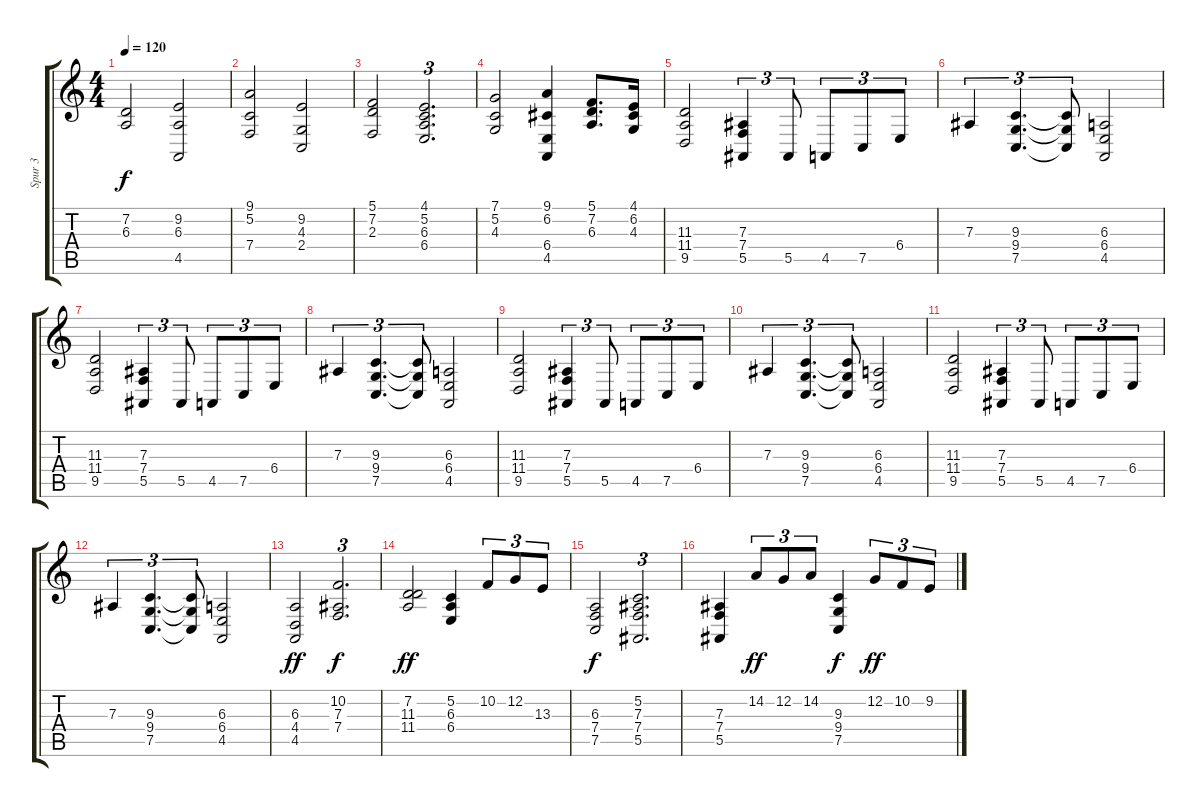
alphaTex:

\track ("Spur 3" "Spur 3") {instrument stringensemble1}
\staff {score tabs}
\tuning (C4 G3 Eb3 Bb2 F2 C2) {hide}
\ts (4 4)
\tempo 120
\clef g2
\ks c
(7.2 6.3).2{dy f volume 10} (9.2 6.3 4.5).2 |
(9.1 5.2 7.4).2 (9.2 4.3 2.4).2 |
(5.1 7.2 2.3).2 (4.1 5.2 6.3 6.4).2{d tu (3 2)} |
(7.1 5.2 4.3).2 (9.1 6.2 6.4 4.5).4 (5.1 7.2 6.3).8{d} (4.1 6.2 4.3).16 |
(11.3 11.4 9.5).2 (7.3 7.4 5.5).4{tu (3 2)} 5.5.8{tu (3 2)} 4.5.8{tu (3 2)} 7.5.8{tu (3 2)} 6.4.8{tu (3 2)} |
7.3.4{tu (3 2)} (9.3 9.4 7.5).4{d tu (3 2)} (9.3{t} 9.4{t} 7.5{t}).8{tu (3 2)} (6.3 6.4 4.5).2 |
(11.3 11.4 9.5).2 (7.3 7.4 5.5).4{tu (3 2)} 5.5.8{tu (3 2)} 4.5.8{tu (3 2)} 7.5.8{tu (3 2)} 6.4.8{tu (3 2)} |
7.3.4{tu (3 2)} (9.3 9.4 7.5).4{d tu (3 2)} (9.3{t} 9.4{t} 7.5{t}).8{tu (3 2)} (6.3 6.4 4.5).2 |
(11.3 11.4 9.5).2 (7.3 7.4 5.5).4{tu (3 2)} 5.5.8{tu (3 2)} 4.5.8{tu (3 2)} 7.5.8{tu (3 2)} 6.4.8{tu (3 2)} |
7.3.4{tu (3 2)} (9.3 9.4 7.5).4{d tu (3 2)} (9.3{t} 9.4{t} 7.5{t}).8{tu (3 2)} (6.3 6.4 4.5).2 |
(11.3 11.4 9.5).2 (7.3 7.4 5.5).4{tu (3 2)} 5.5.8{tu (3 2)} 4.5.8{tu (3 2)} 7.5.8{tu (3 2)} 6.4.8{tu (3 2)} |
7.3.4{tu (3 2)} (9.3 9.4 7.5).4{d tu (3 2)} (9.3{t} 9.4{t} 7.5{t}).8{tu (3 2)} (6.3 6.4 4.5).2 |
(6.3 4.4 4.5).2{dy ff} (10.2 7.3 7.4).2{d tu (3 2) dy f} |
(7.2 11.3 11.4).2{dy ff} (5.2 6.3 6.4).4 10.2.8{tu (3 2)} 12.2.8{tu (3 2)} 13.3.8{tu (3 2)} |
(6.3 7.4 7.5).2{dy f} (5.2 7.3 7.4 5.5).2{d tu (3 2)} |
(7.3 7.4 5.5).4 14.2.8{tu (3 2) dy ff} 12.2.8{tu (3 2)} 14.2.8{tu (3 2)} (9.3 9.4 7.5).4{dy f} 12.2.8{tu (3 2) dy ff} 10.2.8{tu (3 2)} 9.2.8{tu (3 2)}
